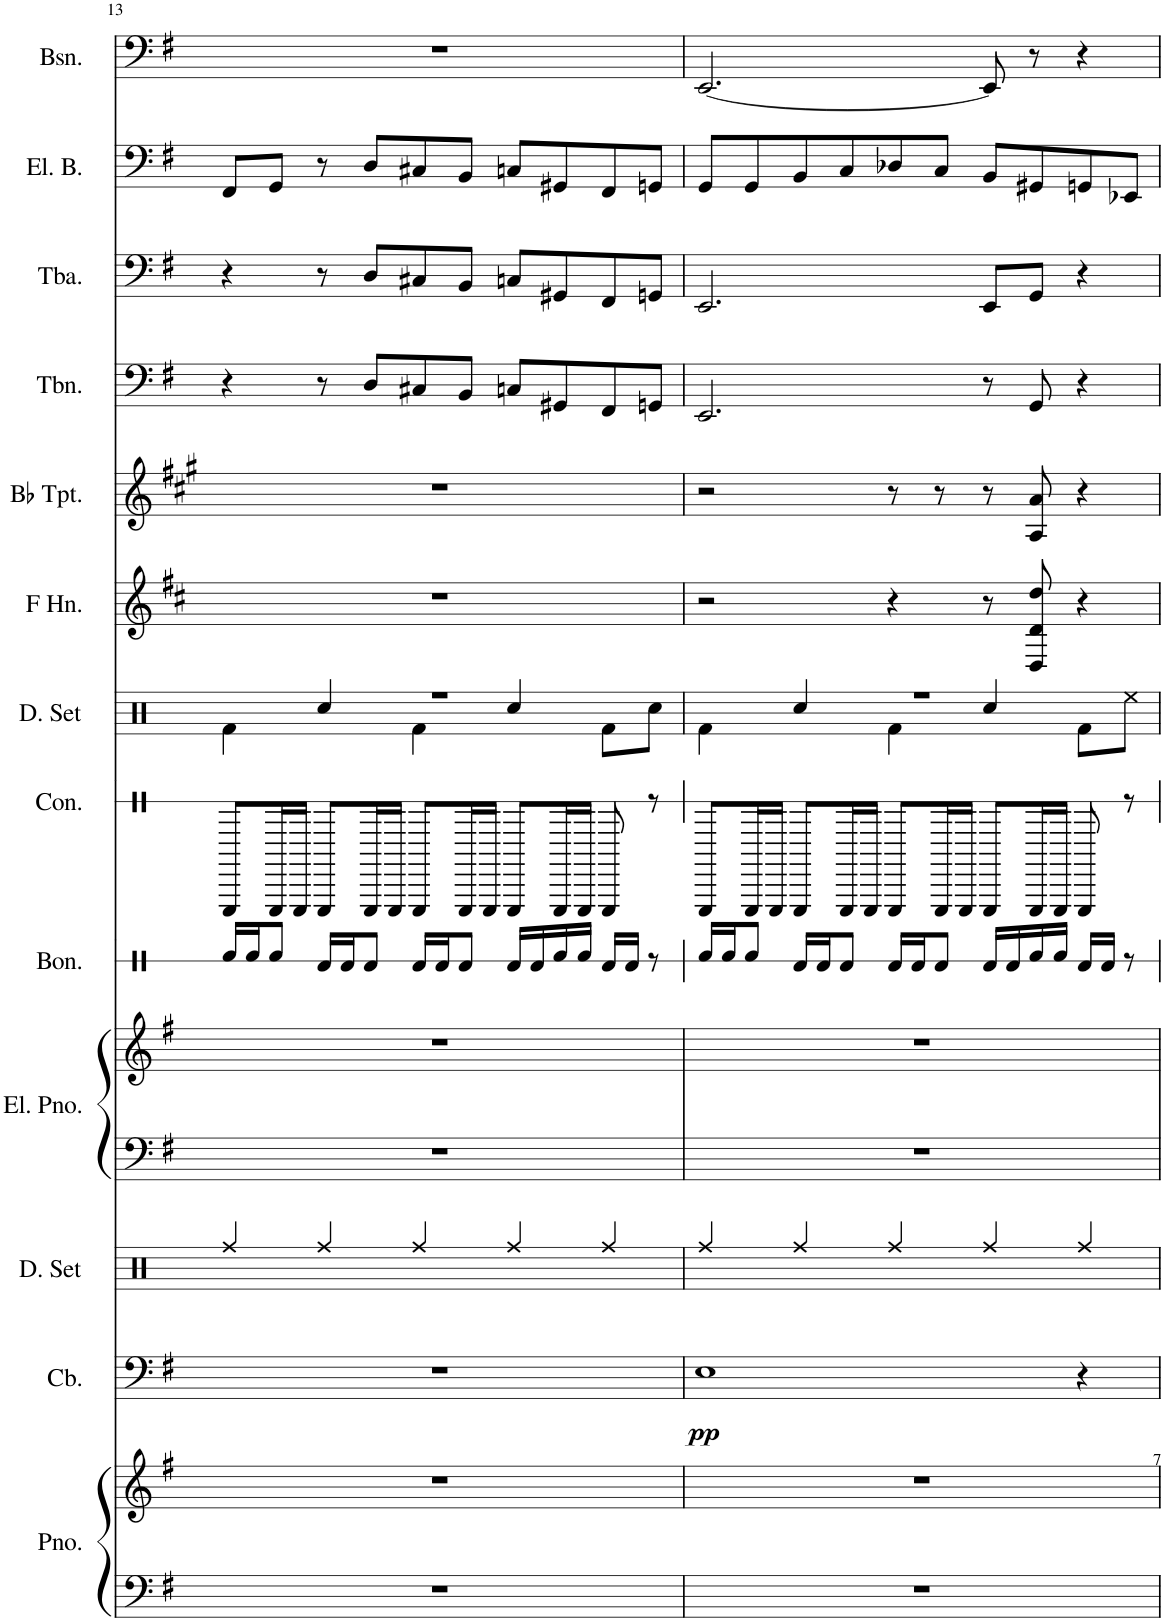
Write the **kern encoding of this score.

**kern	**kern	**kern	**dynam	**kern	**kern	**kern	**kern	**kern	**kern	**kern	**kern	**kern	**kern	**kern	**kern
*part13	*part13	*part12	*part12	*part11	*part10	*part10	*part9	*part8	*part7	*part6	*part5	*part4	*part3	*part2	*part1
*staff15	*staff14	*staff13	*staff13	*staff12	*staff11	*staff10	*staff9	*staff8	*staff7	*staff6	*staff5	*staff4	*staff3	*staff2	*staff1
*I"Piano	*	*I"Contrabass	*	*I"Drumset	*I"Electric Piano	*	*I"Bongos	*I"Congas	*I"Drumset	*I"Horn in F	*I"Bb Trumpet	*I"Trombone	*I"Tuba	*I"Electric Bass	*I"Bassoon
*I'Pno.	*	*I'Cb.	*	*I'D. Set	*I'El. Pno.	*	*I'Bon.	*I'Con.	*I'D. Set	*	*I'Bb Tpt.	*I'Tbn.	*I'Tba.	*I'El. B.	*I'Bsn.
!!LO:PB:g=z
*clefF4	*clefG2	*clefF4	*	*clefX	*clefF4	*clefG2	*clefX	*clefX	*clefX	*clefG2	*clefG2	*clefF4	*clefF4	*clefF4	*clefF4
*	*	*Trd7c12	*	*	*	*	*	*	*	*Trd4c7	*Trd1c2	*	*	*Trd7c12	*
*k[f#]	*k[f#]	*k[f#]	*	*k[]	*k[f#]	*k[f#]	*k[]	*k[]	*k[]	*k[f#c#]	*k[f#c#g#]	*k[f#]	*k[f#]	*k[f#]	*k[f#]
*M5/4	*M5/4	*M5/4	*	*M5/4	*M5/4	*M5/4	*M5/4	*M5/4	*M5/4	*M5/4	*M5/4	*M5/4	*M5/4	*M5/4	*M5/4
=13	=13	=13	=13	=13	=13	=13	=13	=13	=13	=13	=13	=13	=13	=13	=13
*	*	*	*	*	*	*	*	*	*^	*	*	*	*	*	*
4%5r	4%5r	4%5r	.	4Rff/	4%5r	4%5r	16Rf/LL	8FF/L	4%5r	4Rf\	4%5r	4%5r	4r	4r	8FF#/L	4%5r
.	.	.	.	.	.	.	16Rf/J	.	.	.	.	.	.	.	.	.
.	.	.	.	.	.	.	8Rf/J	16FF/L	.	.	.	.	.	.	8GG/J	.
.	.	.	.	.	.	.	.	16FF/JJ	.	.	.	.	.	.	.	.
.	.	.	.	4Rff/	.	.	16Rd/LL	8FF/L	.	4Rcc/	.	.	8r	8r	8r	.
.	.	.	.	.	.	.	16Rd/J	.	.	.	.	.	.	.	.	.
.	.	.	.	.	.	.	8Rd/J	16FF/L	.	.	.	.	8D/L	8D/L	8D/L	.
.	.	.	.	.	.	.	.	16FF/JJ	.	.	.	.	.	.	.	.
.	.	.	.	4Rff/	.	.	16Rd/LL	8FF/L	.	4Rf\	.	.	8C#X/	8C#X/	8C#X/	.
.	.	.	.	.	.	.	16Rd/J	.	.	.	.	.	.	.	.	.
.	.	.	.	.	.	.	8Rd/J	16FF/L	.	.	.	.	8BB/J	8BB/J	8BB/J	.
.	.	.	.	.	.	.	.	16FF/JJ	.	.	.	.	.	.	.	.
.	.	.	.	4Rff/	.	.	16Rd/LL	8FF/L	.	4Rcc/	.	.	8Cn/L	8Cn/L	8Cn/L	.
.	.	.	.	.	.	.	16Rd/	.	.	.	.	.	.	.	.	.
.	.	.	.	.	.	.	16Rf/	16FF/L	.	.	.	.	8GG#X/	8GG#X/	8GG#X/	.
.	.	.	.	.	.	.	16Rf/JJ	16FF/JJ	.	.	.	.	.	.	.	.
.	.	.	.	4Rff/	.	.	16Rd/LL	8FF/	.	8Rf\L	.	.	8FF#/	8FF#/	8FF#/	.
.	.	.	.	.	.	.	16Rd/JJ	.	.	.	.	.	.	.	.	.
.	.	.	.	.	.	.	8r	8r	.	8Rcc\J	.	.	8GGn/J	8GGn/J	8GGn/J	.
=14	=14	=14	=14	=14	=14	=14	=14	=14	=14	=14	=14	=14	=14	=14	=14	=14
!	!	!	!LO:DY:b	!	!	!	!	!	!	!	!	!	!	!	!	!
4%5r	4%5r	1E	pp	4Rff/	4%5r	4%5r	16Rf/LL	8FF/L	4%5r	4Rf\	2r	2r	2.EE/	2.EE/	8GG/L	[2.EE/
.	.	.	.	.	.	.	16Rf/J	.	.	.	.	.	.	.	.	.
.	.	.	.	.	.	.	8Rf/J	16FF/L	.	.	.	.	.	.	8GG/	.
.	.	.	.	.	.	.	.	16FF/JJ	.	.	.	.	.	.	.	.
.	.	.	.	4Rff/	.	.	16Rd/LL	8FF/L	.	4Rcc/	.	.	.	.	8BB/	.
.	.	.	.	.	.	.	16Rd/J	.	.	.	.	.	.	.	.	.
.	.	.	.	.	.	.	8Rd/J	16FF/L	.	.	.	.	.	.	8C/	.
.	.	.	.	.	.	.	.	16FF/JJ	.	.	.	.	.	.	.	.
.	.	.	.	4Rff/	.	.	16Rd/LL	8FF/L	.	4Rf\	4r	8r	.	.	8D-X/	.
.	.	.	.	.	.	.	16Rd/J	.	.	.	.	.	.	.	.	.
.	.	.	.	.	.	.	8Rd/J	16FF/L	.	.	.	8r	.	.	8C/J	.
.	.	.	.	.	.	.	.	16FF/JJ	.	.	.	.	.	.	.	.
.	.	.	.	4Rff/	.	.	16Rd/LL	8FF/L	.	4Rcc/	8r	8r	8r	8EE/L	8BB/L	8EE/]
.	.	.	.	.	.	.	16Rd/	.	.	.	.	.	.	.	.	.
.	.	.	.	.	.	.	16Rf/	16FF/L	.	.	8D/ 8d/ 8dd/	8A/ 8a/	8GG/	8GG/J	8GG#X/	8r
.	.	.	.	.	.	.	16Rf/JJ	16FF/JJ	.	.	.	.	.	.	.	.
.	.	4r	.	4Rff/	.	.	16Rd/LL	8FF/	.	8Rf\L	4r	4r	4r	4r	8GGn/	4r
.	.	.	.	.	.	.	16Rd/JJ	.	.	.	.	.	.	.	.	.
.	.	.	.	.	.	.	8r	8r	.	8Ree\J	.	.	.	.	8EE-X/J	.
*	*	*	*	*	*	*	*	*	*v	*v	*	*	*	*	*	*
=	=	=	=	=	=	=	=	=	=	=	=	=	=	=	=
*-	*-	*-	*-	*-	*-	*-	*-	*-	*-	*-	*-	*-	*-	*-	*-
